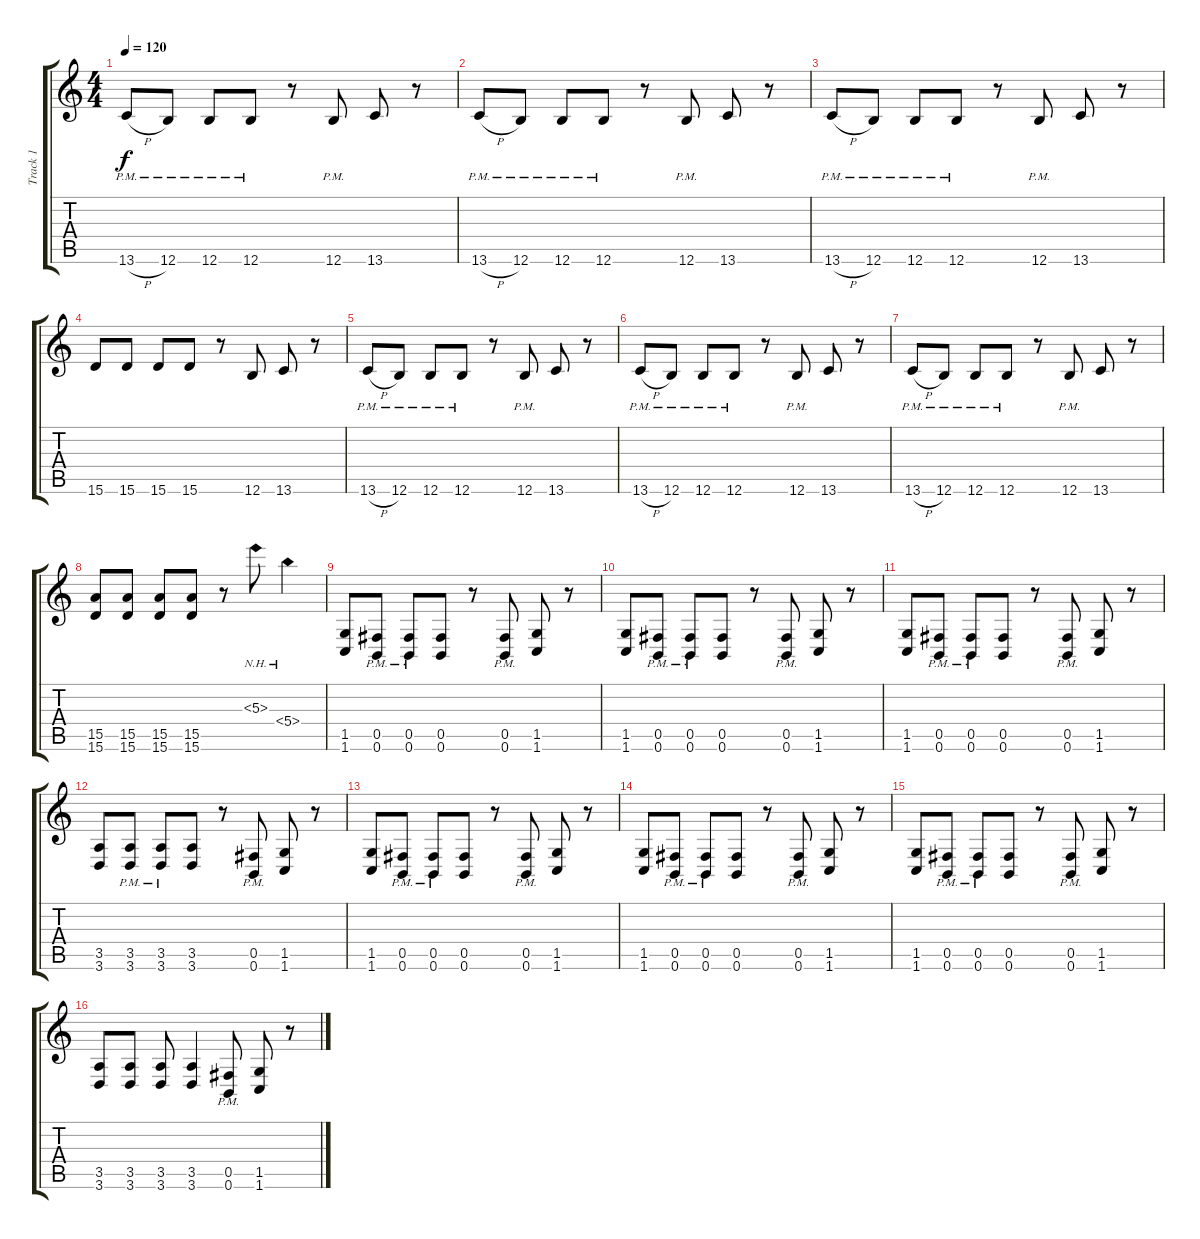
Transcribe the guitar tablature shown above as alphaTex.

\track ("Track 1" "Track 1") {instrument acousticguitarsteel}
\staff {score tabs}
\tuning (Db4 Ab3 E3 B2 Gb2 B1) {hide}
\ts (4 4)
\tempo 120
\clef g2
\ks c
13.6{h pm}.8{dy f} 12.6{pm}.8 12.6{pm}.8 12.6{pm}.8 r.8 12.6{pm}.8 13.6.8 r.8 |
13.6{h pm}.8 12.6{pm}.8 12.6{pm}.8 12.6{pm}.8 r.8 12.6{pm}.8 13.6.8 r.8 |
13.6{h pm}.8 12.6{pm}.8 12.6{pm}.8 12.6{pm}.8 r.8 12.6{pm}.8 13.6.8 r.8 |
15.6.8 15.6.8 15.6.8 15.6.8 r.8 12.6.8 13.6.8 r.8 |
13.6{h pm}.8 12.6{pm}.8 12.6{pm}.8 12.6{pm}.8 r.8 12.6{pm}.8 13.6.8 r.8 |
13.6{h pm}.8 12.6{pm}.8 12.6{pm}.8 12.6{pm}.8 r.8 12.6{pm}.8 13.6.8 r.8 |
13.6{h pm}.8 12.6{pm}.8 12.6{pm}.8 12.6{pm}.8 r.8 12.6{pm}.8 13.6.8 r.8 |
(15.5 15.6).8 (15.5 15.6).8 (15.5 15.6).8 (15.5 15.6).8 r.8 5.3{nh}.8 5.4{nh}.4 |
(1.5 1.6).8 (0.5{pm} 0.6{pm}).8 (0.5{pm} 0.6{pm}).8 (0.5 0.6).8 r.8 (0.5{pm} 0.6).8 (1.5 1.6).8 r.8 |
(1.5 1.6).8 (0.5{pm} 0.6{pm}).8 (0.5{pm} 0.6{pm}).8 (0.5 0.6).8 r.8 (0.5 0.6{pm}).8 (1.5 1.6).8 r.8 |
(1.5 1.6).8 (0.5{pm} 0.6{pm}).8 (0.5{pm} 0.6{pm}).8 (0.5 0.6).8 r.8 (0.5{pm} 0.6).8 (1.5 1.6).8 r.8 |
(3.5 3.6).8 (3.5{pm} 3.6{pm}).8 (3.5{pm} 3.6{pm}).8 (3.5 3.6).8 r.8 (0.5{pm} 0.6).8 (1.5 1.6).8 r.8 |
(1.5 1.6).8 (0.5{pm} 0.6{pm}).8 (0.5{pm} 0.6{pm}).8 (0.5 0.6).8 r.8 (0.5{pm} 0.6).8 (1.5 1.6).8 r.8 |
(1.5 1.6).8 (0.5{pm} 0.6{pm}).8 (0.5{pm} 0.6{pm}).8 (0.5 0.6).8 r.8 (0.5 0.6{pm}).8 (1.5 1.6).8 r.8 |
(1.5 1.6).8 (0.5{pm} 0.6{pm}).8 (0.5{pm} 0.6{pm}).8 (0.5 0.6).8 r.8 (0.5{pm} 0.6).8 (1.5 1.6).8 r.8 |
(3.5 3.6).8 (3.5 3.6).8 (3.5 3.6).8 (3.5 3.6).4 (0.5{pm} 0.6).8 (1.5 1.6).8 r.8
